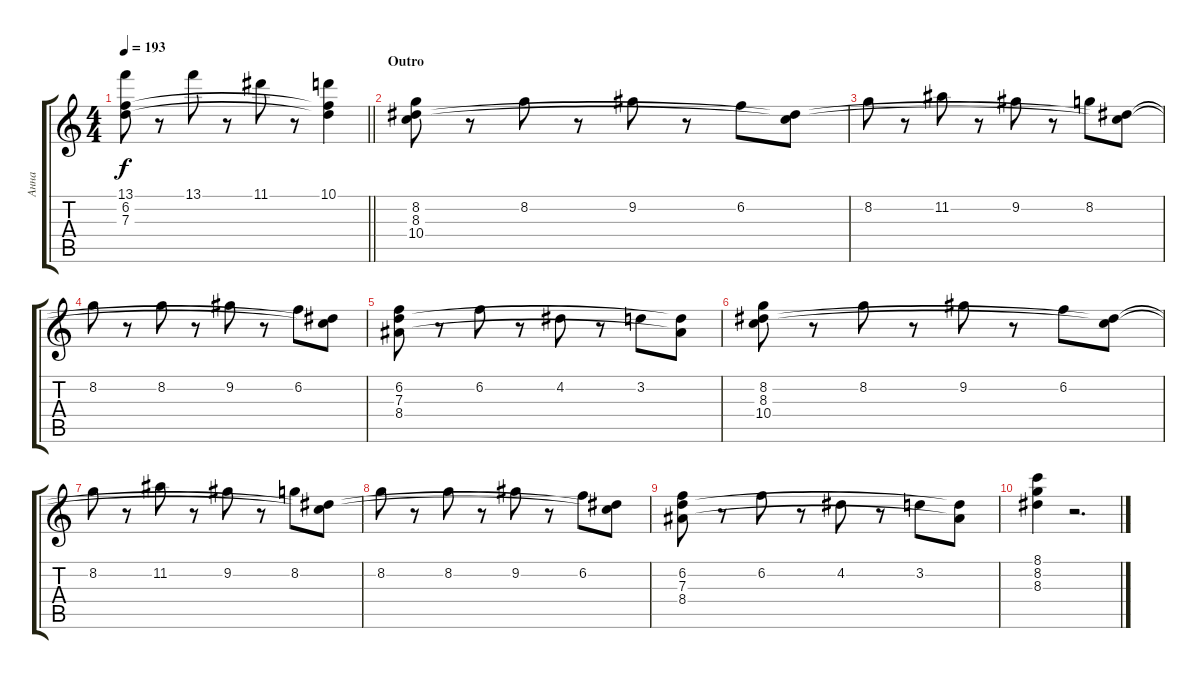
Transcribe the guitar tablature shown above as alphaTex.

\track ("Анна" "Анна") {instrument distortionguitar}
\staff {score tabs}
\tuning (E4 B3 G3 D3 A2 E2) {hide}
\ts (4 4)
\tempo 193
\clef g2
\barLineRight lightlight
\ks c
(13.1 6.2 7.3).8{dy f} r.8 13.1.8 r.8 11.1.8 r.8 (10.1 6.2{t} 7.3{t}).4 |
\section ("" "Outro")
(8.2 8.3 10.4).8 r.8 8.2.8 r.8 9.2.8 r.8 6.2.8 (8.3{t} 10.4{t}).8 |
8.2.8 r.8 11.2.8 r.8 9.2.8 r.8 8.2.8 (8.3{t} 10.4{t}).8 |
8.2.8 r.8 8.2.8 r.8 9.2.8 r.8 6.2.8 (8.3{t} 10.4{t}).8 |
(6.2 7.3 8.4).8 r.8 6.2.8 r.8 4.2.8 r.8 3.2.8 (7.3{t} 8.4{t}).8 |
(8.2 8.3 10.4).8 r.8 8.2.8 r.8 9.2.8 r.8 6.2.8 (8.3{t} 10.4{t}).8 |
8.2.8 r.8 11.2.8 r.8 9.2.8 r.8 8.2.8 (8.3{t} 10.4{t}).8 |
8.2.8 r.8 8.2.8 r.8 9.2.8 r.8 6.2.8 (8.3{t} 10.4{t}).8 |
(6.2 7.3 8.4).8 r.8 6.2.8 r.8 4.2.8 r.8 3.2.8 (7.3{t} 8.4{t}).8 |
(8.1 8.2 8.3).4 r.2{d}
